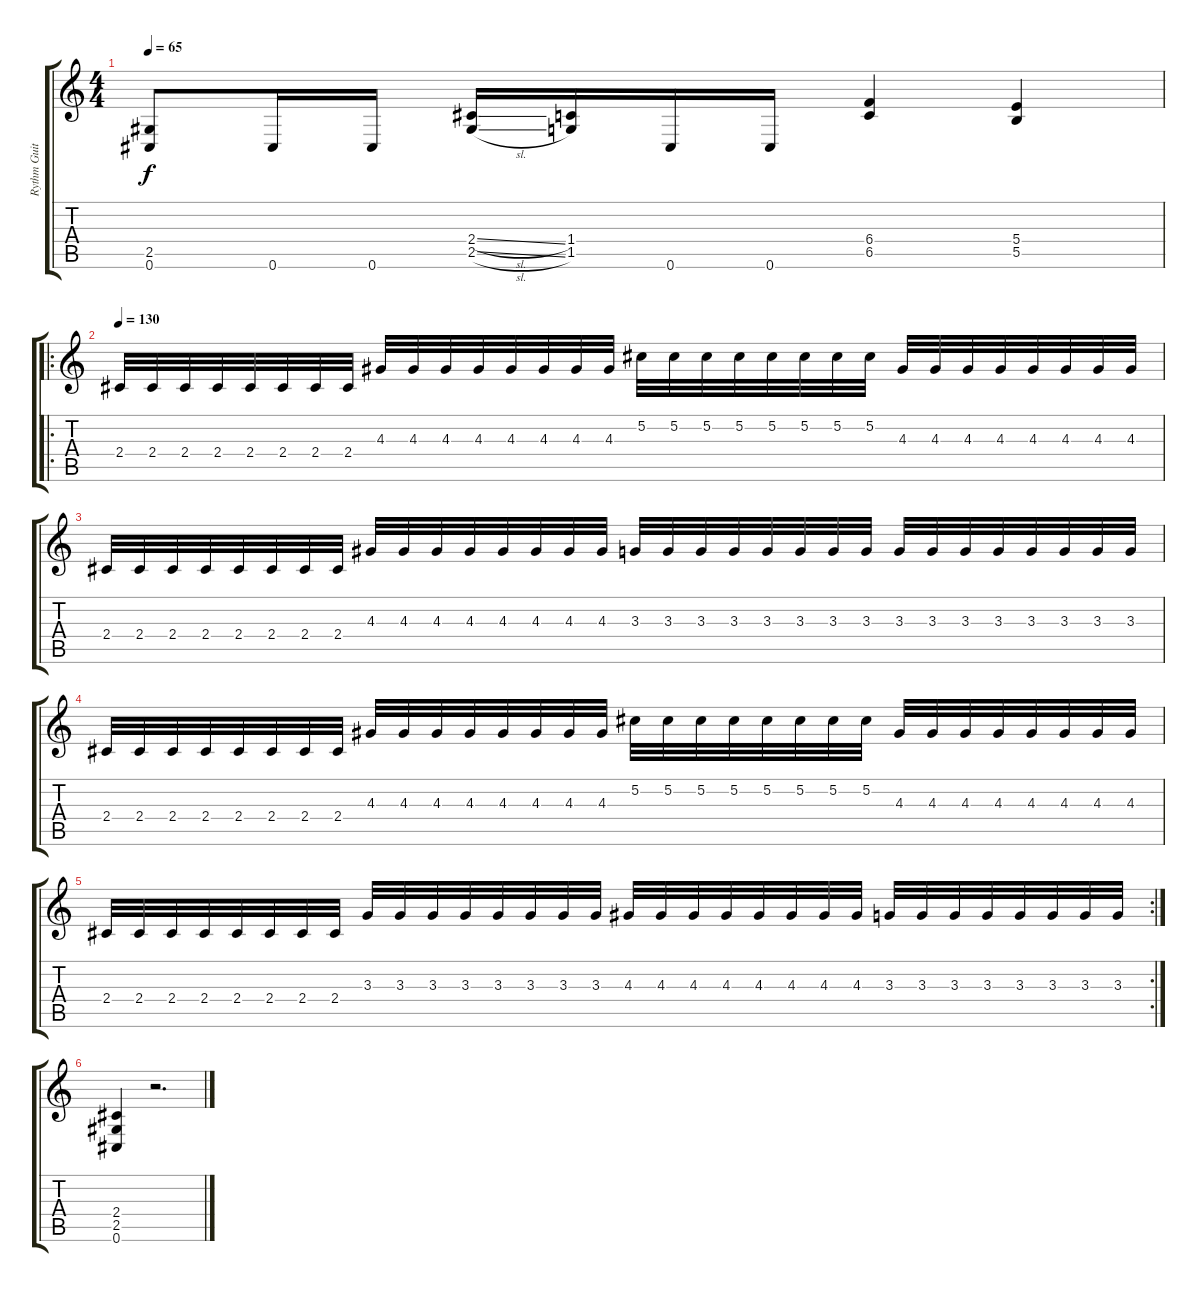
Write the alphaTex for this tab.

\track ("Rythm Guitar" "Rythm Guit") {instrument distortionguitar}
\staff {score tabs}
\tuning (Db4 Ab3 E3 B2 Gb2 Db2) {hide}
\ts (4 4)
\tempo 65
\clef g2
\ks c
(2.5 0.6).8{dy f} 0.6.16 0.6.16 (2.4{sl} 2.5{sl}).16 (1.4 1.5).16 0.6.16 0.6.16 (6.4 6.5).4 (5.4 5.5).4 |
\ro
\tempo 130
2.4.32 2.4.32 2.4.32 2.4.32 2.4.32 2.4.32 2.4.32 2.4.32 4.3.32 4.3.32 4.3.32 4.3.32 4.3.32 4.3.32 4.3.32 4.3.32 5.2.32 5.2.32 5.2.32 5.2.32 5.2.32 5.2.32 5.2.32 5.2.32 4.3.32 4.3.32 4.3.32 4.3.32 4.3.32 4.3.32 4.3.32 4.3.32 |
2.4.32 2.4.32 2.4.32 2.4.32 2.4.32 2.4.32 2.4.32 2.4.32 4.3.32 4.3.32 4.3.32 4.3.32 4.3.32 4.3.32 4.3.32 4.3.32 3.3.32 3.3.32 3.3.32 3.3.32 3.3.32 3.3.32 3.3.32 3.3.32 3.3.32 3.3.32 3.3.32 3.3.32 3.3.32 3.3.32 3.3.32 3.3.32 |
2.4.32 2.4.32 2.4.32 2.4.32 2.4.32 2.4.32 2.4.32 2.4.32 4.3.32 4.3.32 4.3.32 4.3.32 4.3.32 4.3.32 4.3.32 4.3.32 5.2.32 5.2.32 5.2.32 5.2.32 5.2.32 5.2.32 5.2.32 5.2.32 4.3.32 4.3.32 4.3.32 4.3.32 4.3.32 4.3.32 4.3.32 4.3.32 |
\rc 2
2.4.32 2.4.32 2.4.32 2.4.32 2.4.32 2.4.32 2.4.32 2.4.32 3.3.32 3.3.32 3.3.32 3.3.32 3.3.32 3.3.32 3.3.32 3.3.32 4.3.32 4.3.32 4.3.32 4.3.32 4.3.32 4.3.32 4.3.32 4.3.32 3.3.32 3.3.32 3.3.32 3.3.32 3.3.32 3.3.32 3.3.32 3.3.32 |
(2.4 2.5 0.6).4 r.2{d}
